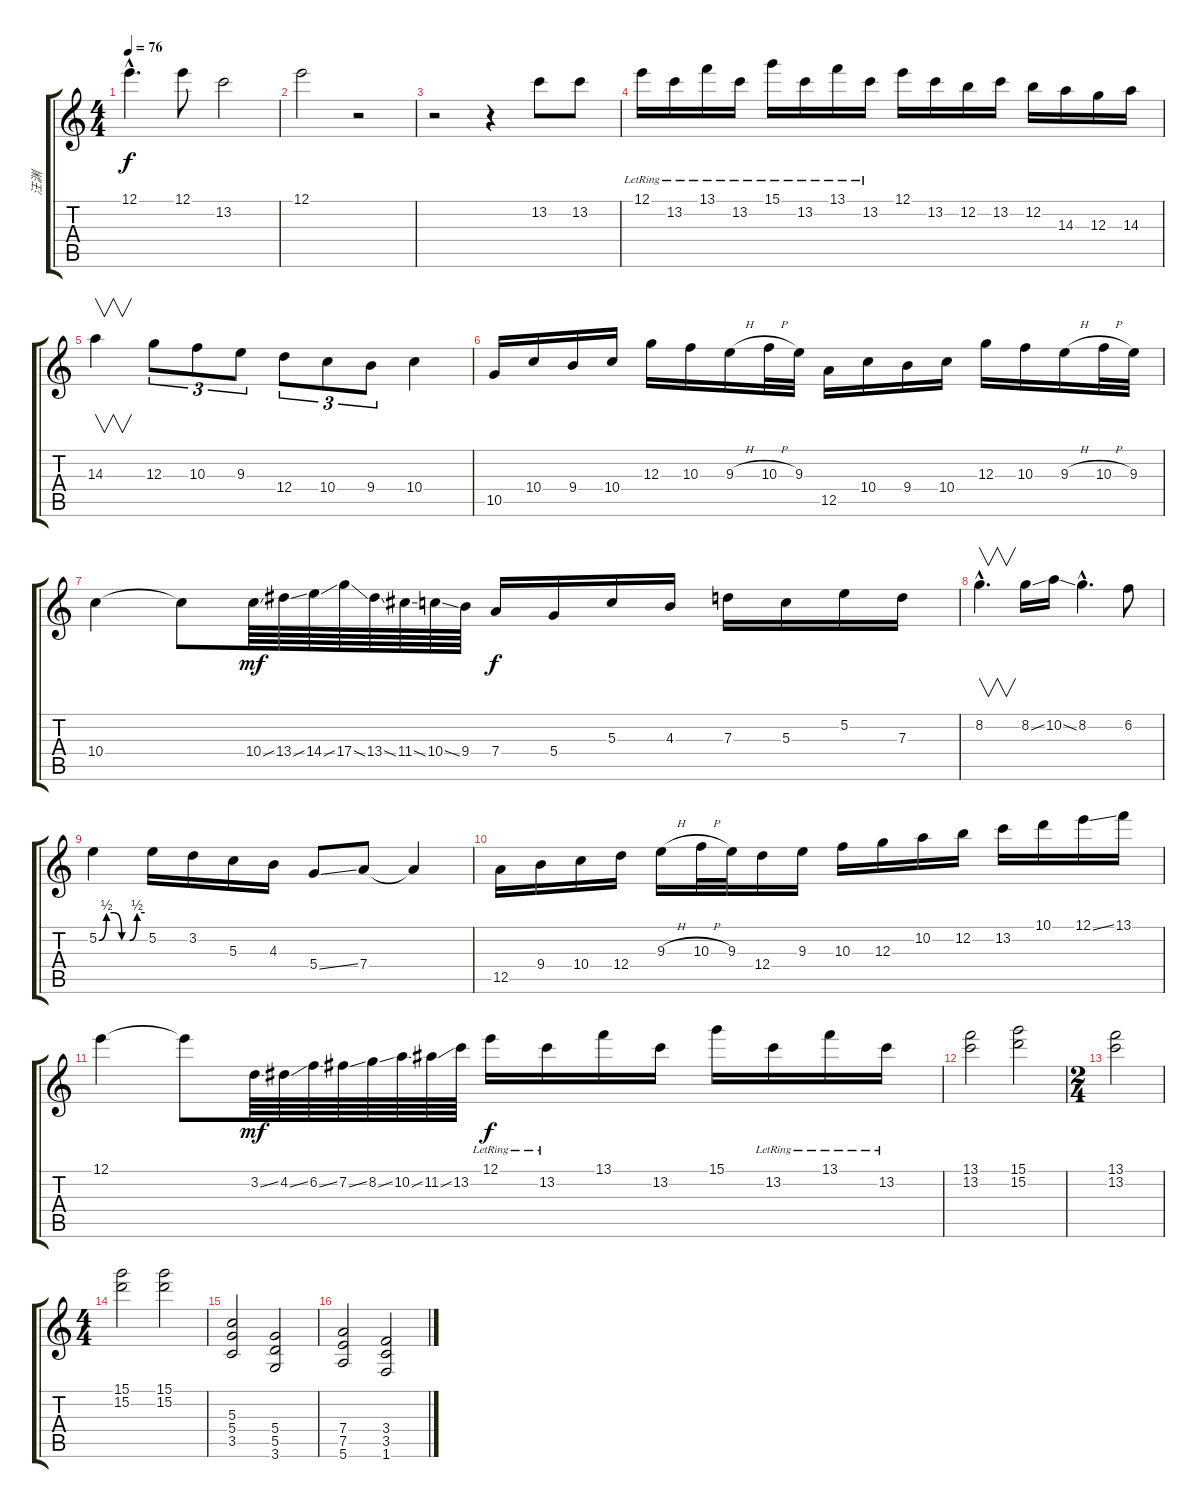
\track ("汪渊" "汪渊") {instrument acousticguitarnylon}
\staff {score tabs}
\tuning (E4 B3 G3 D3 A2 E2) {hide}
\ts (4 4)
\tempo 76
\clef g2
\ks c
12.1{hac}.4{d dy f} 12.1.8 13.2.2 |
12.1.2 r.2 |
r.2 r.4 13.2.8{instrument overdrivenguitar} 13.2.8 |
12.1{lr}.16 13.2{lr}.16 13.1{lr}.16 13.2{lr}.16 15.1{lr}.16 13.2{lr}.16 13.1{lr}.16 13.2{lr}.16 12.1.16 13.2.16 12.2.16 13.2.16 12.2.16 14.3.16 12.3.16 14.3.16 |
14.3.4{v} 12.3.8{tu (3 2)} 10.3.8{tu (3 2)} 9.3.8{tu (3 2)} 12.4.8{tu (3 2)} 10.4.8{tu (3 2)} 9.4.8{tu (3 2)} 10.4.4 |
10.5.16 10.4.16 9.4.16 10.4.16 12.3.16 10.3.16 9.3{h}.16 10.3{h}.32 9.3.32 12.5.16 10.4.16 9.4.16 10.4.16 12.3.16 10.3.16 9.3{h}.16 10.3{h}.32 9.3.32 |
10.4.4 10.4{t}.8 10.4{ss}.64{dy mf} 13.4{ss}.64 14.4{ss}.64 17.4{ss}.64 13.4{ss}.64 11.4{ss}.64 10.4{ss}.64 9.4.64 7.4.16{dy f} 5.4.16 5.3.16 4.3.16 7.3.16 5.3.16 5.2.16 7.3.16 |
8.2{hac}.4{v d} 8.2{ss}.16 10.2{ss}.16 8.2{hac}.4{d} 6.2.8 |
5.2{be (custom 0 0 10 2 20 2 30 0 40 0 50 2 60 2)}.4 5.2.16 3.2.16 5.3.16 4.3.16 5.4{ss}.8 7.4.8 7.4{t}.4 |
12.5.16 9.4.16 10.4.16 12.4.16 9.3{h}.16 10.3{h}.32 9.3.32 12.4.16 9.3.16 10.3.16 12.3.16 10.2.16 12.2.16 13.2.16 10.1.16 12.1{ss}.16 13.1.16 |
12.1.4 12.1{t}.8 3.2{ss}.64{dy mf} 4.2{ss}.64 6.2{ss}.64 7.2{ss}.64 8.2{ss}.64 10.2{ss}.64 11.2{ss}.64 13.2.64 12.1{lr}.16{dy f} 13.2{lr}.16 13.1.16 13.2.16 15.1.16 13.2{lr}.16 13.1{lr}.16 13.2{lr}.16 |
(13.1 13.2).2{volume 12 instrument overdrivenguitar} (15.1 15.2).2 |
\ts (2 4)
(13.1 13.2).2 |
\ts (4 4)
(15.1 15.2).2 (15.1 15.2).2 |
(5.3 5.4 3.5).2{volume 10 instrument overdrivenguitar} (5.4 5.5 3.6).2 |
(7.4 7.5 5.6).2 (3.4 3.5 1.6).2
